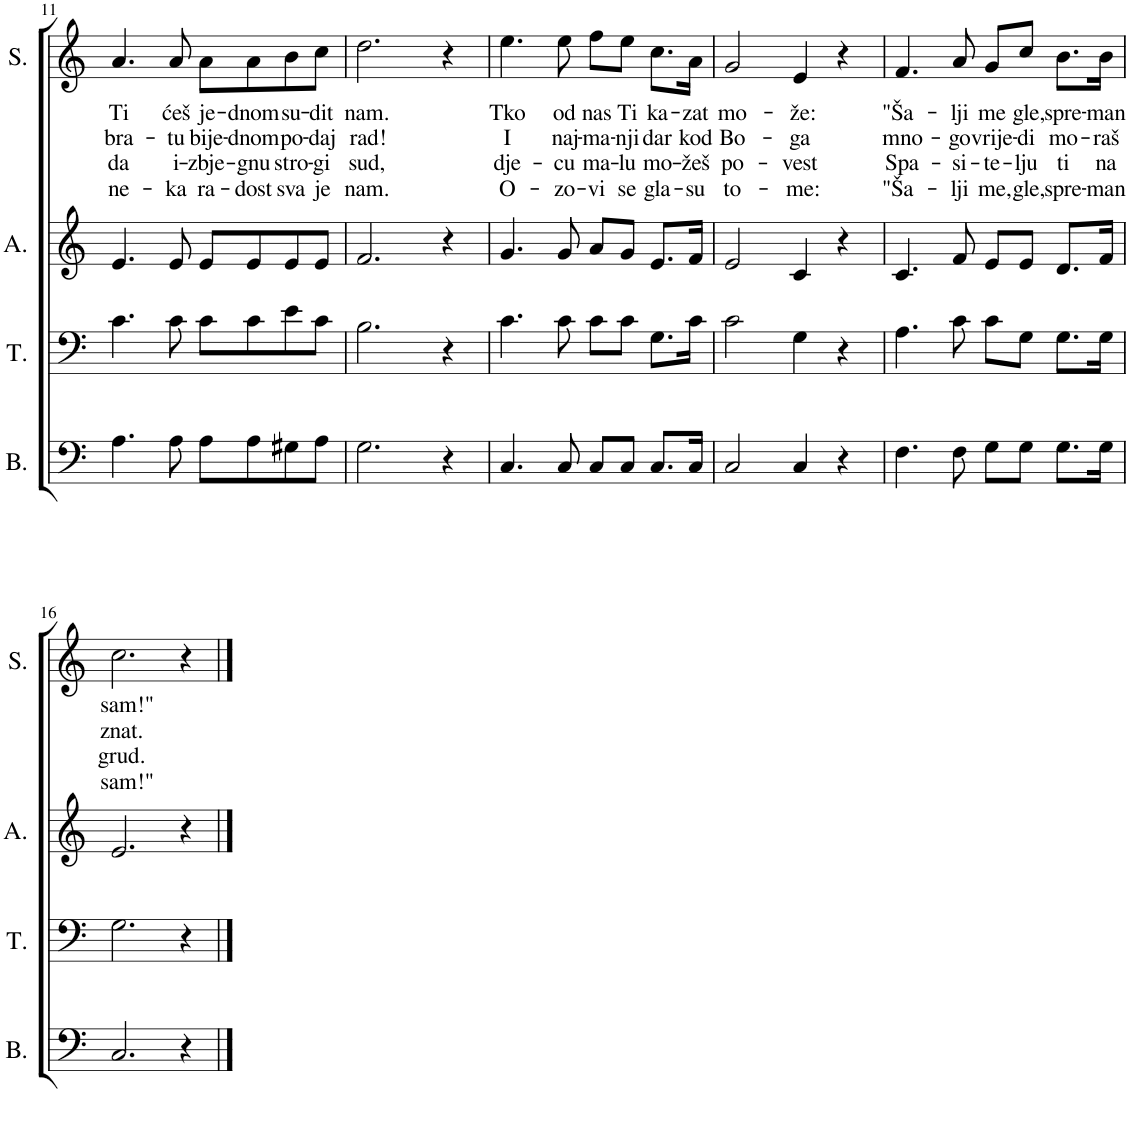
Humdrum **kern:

**kern	**kern	**kern	**kern	**text	**text	**text	**text
*part4	*part3	*part2	*part1	*part1	*part1	*part1	*part1
*staff4	*staff3	*staff2	*staff1	*staff1	*staff1	*staff1	*staff1
*I"Bass	*I"Tenor	*I"Alto	*I"Soprano	*	*	*	*
*I'B.	*I'T.	*I'A.	*I'S.	*	*	*	*
!!LO:PB:g=z
*clefF4	*clefF4	*clefG2	*clefG2	*	*	*	*
*k[]	*k[]	*k[]	*k[]	*	*	*	*
*M4/4	*M4/4	*M4/4	*M4/4	*	*	*	*
*met(c)	*met(c)	*met(c)	*met(c)	*	*	*	*
=11	=11	=11	=11	=11	=11	=11	=11
!	!	!	!	!LO:LY:b	!LO:LY:b	!LO:LY:b	!LO:LY:b
4.A\	4.c\	4.e/	4.a/	Ti	bra-	da	ne-
!	!	!	!	!LO:LY:b	!LO:LY:b	!LO:LY:b	!LO:LY:b
8A\	8c\	8e/	8a/	ćeš	-tu	i-	-ka
!	!	!	!	!LO:LY:b	!LO:LY:b	!LO:LY:b	!LO:LY:b
8A\L	8c\L	8e/L	8a\L	je-	bije-	-zbje-	ra-
!	!	!	!	!LO:LY:b	!LO:LY:b	!LO:LY:b	!LO:LY:b
8A\	8c\	8e/	8a\	-dnom	-dnom	-gnu	-dost
!	!	!	!	!LO:LY:b	!LO:LY:b	!LO:LY:b	!LO:LY:b
8G#X\	8e\	8e/	8b\	su-	po-	stro-	sva
!	!	!	!	!LO:LY:b	!LO:LY:b	!LO:LY:b	!LO:LY:b
8A\J	8c\J	8e/J	8cc\J	-dit	-daj	-gi	je
=12	=12	=12	=12	=12	=12	=12	=12
!	!	!	!	!LO:LY:b	!LO:LY:b	!LO:LY:b	!LO:LY:b
2.G\	2.B\	2.f/	2.dd\	nam.	rad!	sud,	nam.
4r	4r	4r	4r	.	.	.	.
=13	=13	=13	=13	=13	=13	=13	=13
!	!	!	!	!LO:LY:b	!LO:LY:b	!LO:LY:b	!LO:LY:b
4.C/	4.c\	4.g/	4.ee\	Tko	I	dje-	O-
!	!	!	!	!LO:LY:b	!LO:LY:b	!LO:LY:b	!LO:LY:b
8C/	8c\	8g/	8ee\	od	naj-	-cu	-zo-
!	!	!	!	!LO:LY:b	!LO:LY:b	!LO:LY:b	!LO:LY:b
8C/L	8c\L	8a/L	8ff\L	nas	-ma-	ma-	-vi
!	!	!	!	!LO:LY:b	!LO:LY:b	!LO:LY:b	!LO:LY:b
8C/J	8c\J	8g/J	8ee\J	Ti	-nji	-lu	se
!	!	!	!	!LO:LY:b	!LO:LY:b	!LO:LY:b	!LO:LY:b
8.C/L	8.G\L	8.e/L	8.cc\L	ka-	dar	mo-	gla-
!	!	!	!	!LO:LY:b	!LO:LY:b	!LO:LY:b	!LO:LY:b
16C/Jk	16c\Jk	16f/Jk	16a\Jk	-zat	kod	-žeš	-su
=14	=14	=14	=14	=14	=14	=14	=14
!	!	!	!	!LO:LY:b	!LO:LY:b	!LO:LY:b	!LO:LY:b
2C/	2c\	2e/	2g/	mo-	Bo-	po-	to-
!	!	!	!	!LO:LY:b	!LO:LY:b	!LO:LY:b	!LO:LY:b
4C/	4G\	4c/	4e/	-že:	-ga	-vest	-me:
4r	4r	4r	4r	.	.	.	.
=15	=15	=15	=15	=15	=15	=15	=15
!	!	!	!	!LO:LY:b	!LO:LY:b	!LO:LY:b	!LO:LY:b
4.F\	4.A\	4.c/	4.f/	"Ša-	mno-	Spa-	"Ša-
!	!	!	!	!LO:LY:b	!LO:LY:b	!LO:LY:b	!LO:LY:b
8F\	8c\	8f/	8a/	-lji	-go	-si-	-lji
!	!	!	!	!LO:LY:b	!LO:LY:b	!LO:LY:b	!LO:LY:b
8G\L	8c\L	8e/L	8g/L	me	vrije-	-te-	me,
!	!	!	!	!LO:LY:b	!LO:LY:b	!LO:LY:b	!LO:LY:b
8G\J	8G\J	8e/J	8cc/J	gle,	-di	-lju	gle,
!	!	!	!	!LO:LY:b	!LO:LY:b	!LO:LY:b	!LO:LY:b
8.G\L	8.G\L	8.d/L	8.b\L	spre-	mo-	ti	spre-
!	!	!	!	!LO:LY:b	!LO:LY:b	!LO:LY:b	!LO:LY:b
16G\Jk	16G\Jk	16f/Jk	16b\Jk	-man	-raš	na	-man
!!LO:LB:g=z
=16	=16	=16	=16	=16	=16	=16	=16
!	!	!	!	!LO:LY:b	!LO:LY:b	!LO:LY:b	!LO:LY:b
2.C/	2.G\	2.e/	2.cc\	sam!"	znat.	grud.	sam!"
4r	4r	4r	4r	.	.	.	.
==	==	==	==	==	==	==	==
*-	*-	*-	*-	*-	*-	*-	*-
